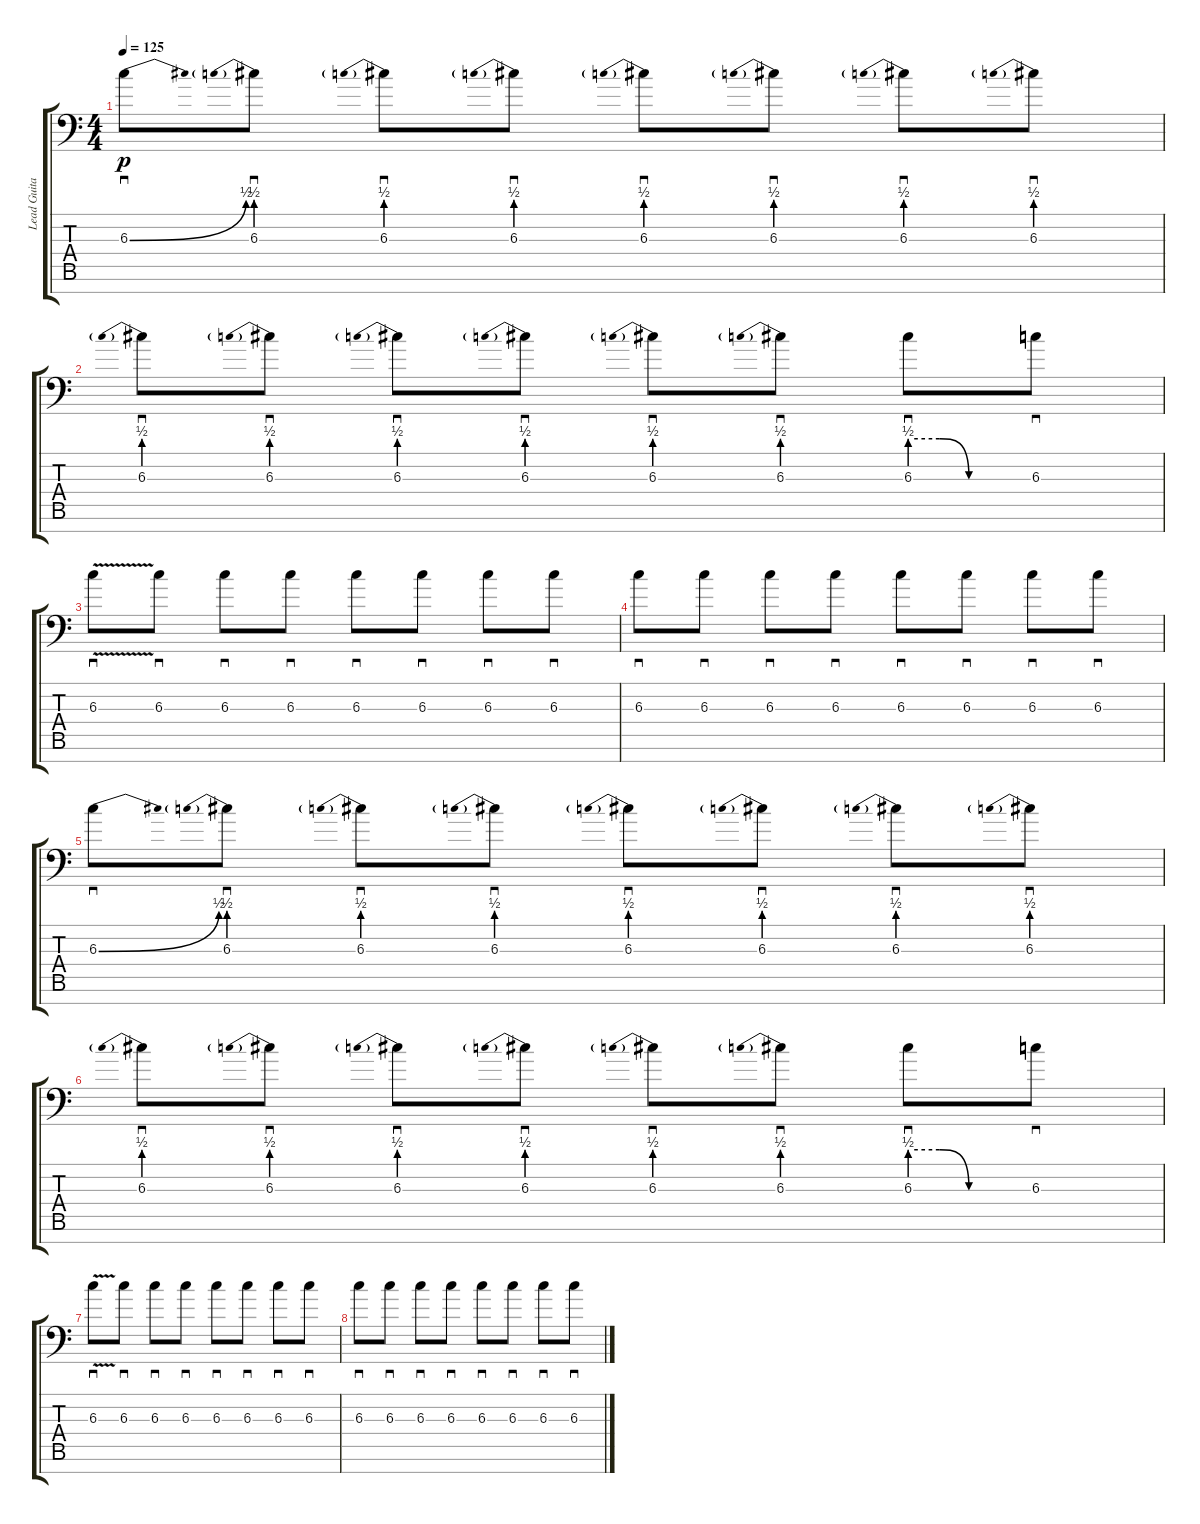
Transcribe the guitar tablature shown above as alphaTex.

\track ("Lead Guitar" "Lead Guita") {instrument distortionguitar}
\staff {score tabs}
\tuning (Eb4 Bb3 Gb3 Db3 Ab2 Eb2 Ab1) {hide}
\ts (4 4)
\tempo 125
\clef f4
\ks c
6.3{be (bend 0 0 60 2)}.8{sd dy p} 6.3{be (prebend 0 2 60 2)}.8{sd} 6.3{be (prebend 0 2 60 2)}.8{sd} 6.3{be (prebend 0 2 60 2)}.8{sd} 6.3{be (prebend 0 2 60 2)}.8{sd} 6.3{be (prebend 0 2 60 2)}.8{sd} 6.3{be (prebend 0 2 60 2)}.8{sd} 6.3{be (prebend 0 2 60 2)}.8{sd} |
6.3{be (prebend 0 2 60 2)}.8{sd} 6.3{be (prebend 0 2 60 2)}.8{sd} 6.3{be (prebend 0 2 60 2)}.8{sd} 6.3{be (prebend 0 2 60 2)}.8{sd} 6.3{be (prebend 0 2 60 2)}.8{sd} 6.3{be (prebend 0 2 60 2)}.8{sd} 6.3{be (custom 0 2 15 2 30 0 60 0)}.8{sd} 6.3.8{sd} |
6.3{v}.8{sd} 6.3.8{sd} 6.3.8{sd} 6.3.8{sd} 6.3.8{sd} 6.3.8{sd} 6.3.8{sd} 6.3.8{sd} |
6.3.8{sd} 6.3.8{sd} 6.3.8{sd} 6.3.8{sd} 6.3.8{sd} 6.3.8{sd} 6.3.8{sd} 6.3.8{sd} |
6.3{be (bend 0 0 60 2)}.8{sd} 6.3{be (prebend 0 2 60 2)}.8{sd} 6.3{be (prebend 0 2 60 2)}.8{sd} 6.3{be (prebend 0 2 60 2)}.8{sd} 6.3{be (prebend 0 2 60 2)}.8{sd} 6.3{be (prebend 0 2 60 2)}.8{sd} 6.3{be (prebend 0 2 60 2)}.8{sd} 6.3{be (prebend 0 2 60 2)}.8{sd} |
6.3{be (prebend 0 2 60 2)}.8{sd} 6.3{be (prebend 0 2 60 2)}.8{sd} 6.3{be (prebend 0 2 60 2)}.8{sd} 6.3{be (prebend 0 2 60 2)}.8{sd} 6.3{be (prebend 0 2 60 2)}.8{sd} 6.3{be (prebend 0 2 60 2)}.8{sd} 6.3{be (custom 0 2 15 2 30 0 60 0)}.8{sd} 6.3.8{sd} |
6.3{v}.8{sd} 6.3.8{sd} 6.3.8{sd} 6.3.8{sd} 6.3.8{sd} 6.3.8{sd} 6.3.8{sd} 6.3.8{sd} |
6.3.8{sd} 6.3.8{sd} 6.3.8{sd} 6.3.8{sd} 6.3.8{sd} 6.3.8{sd} 6.3.8{sd} 6.3.8{sd}
